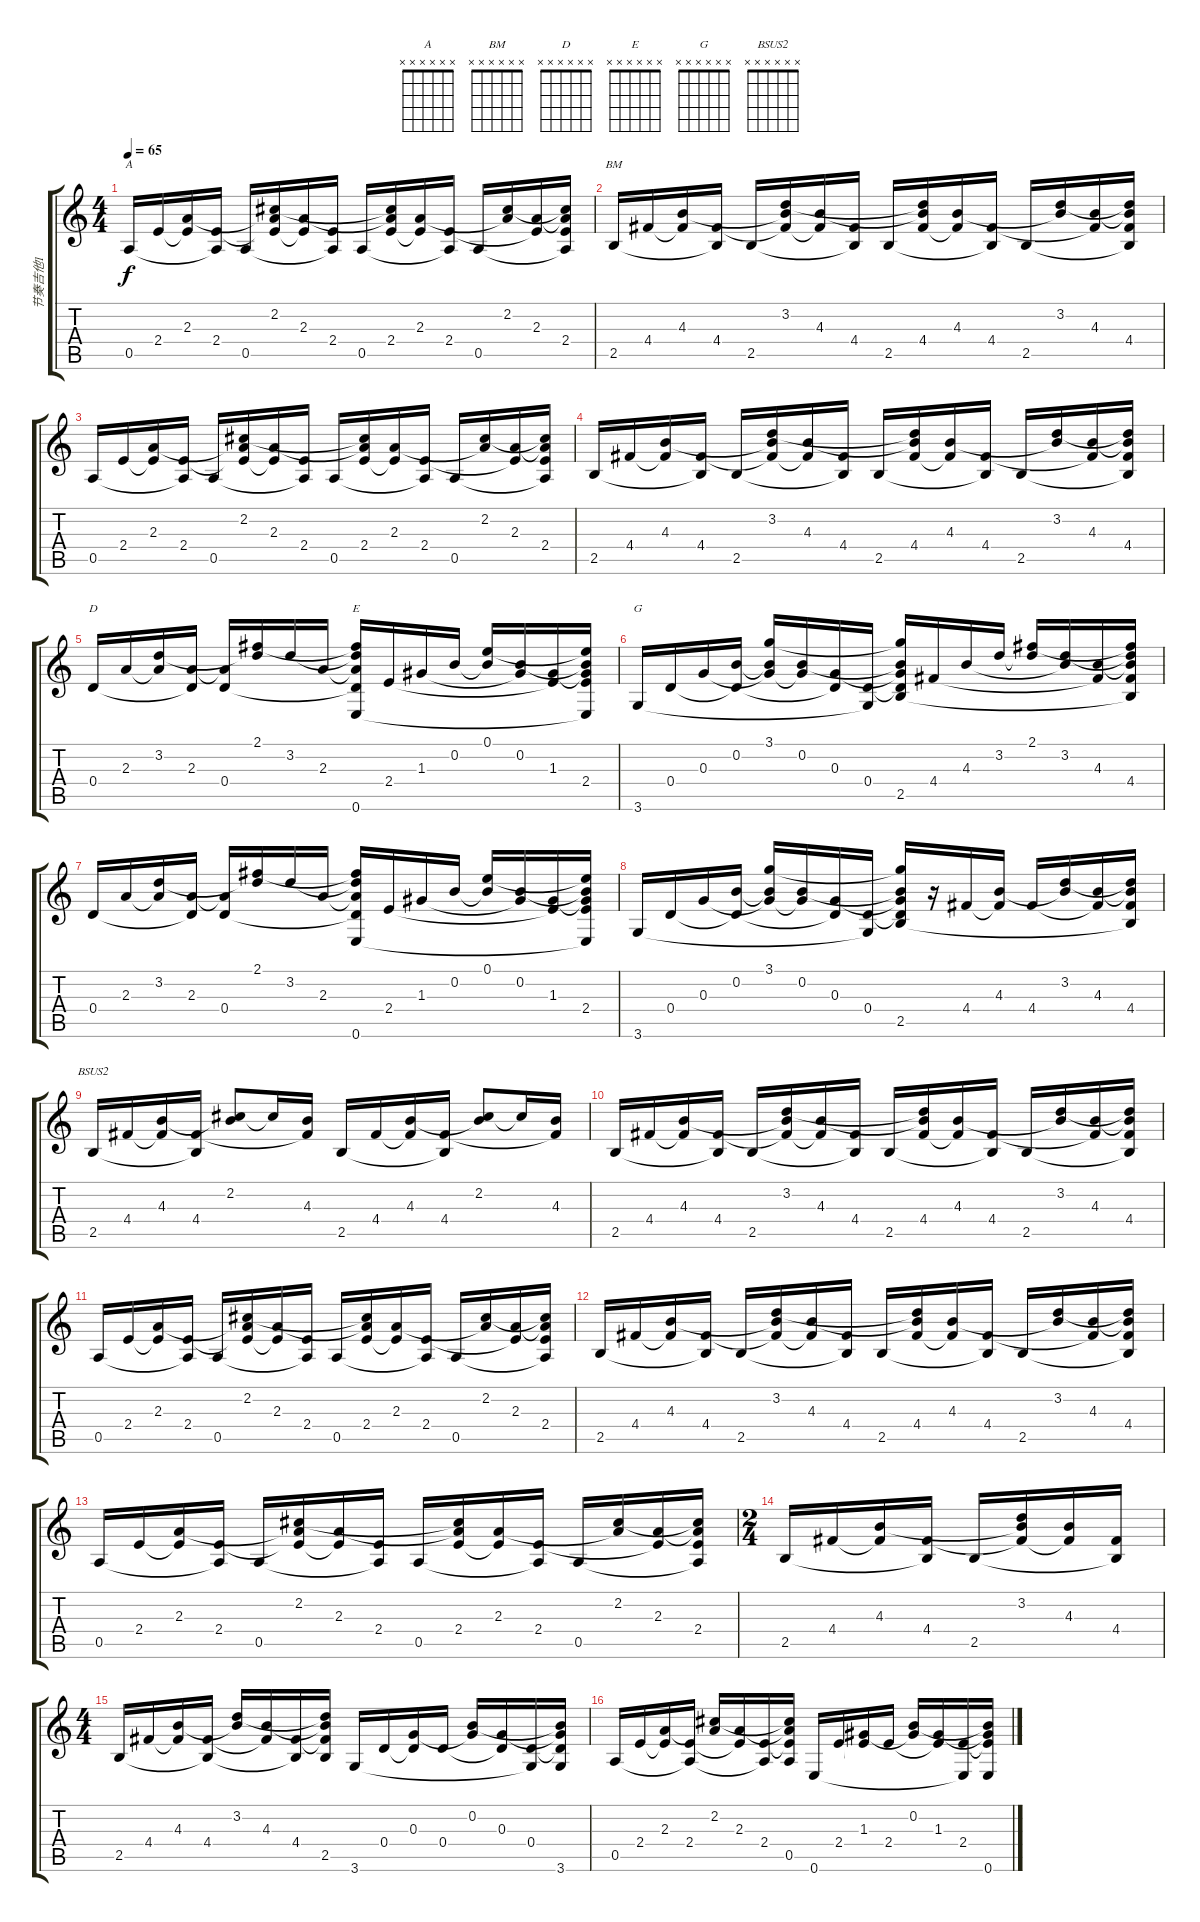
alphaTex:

\track ("节奏吉他1" "节奏吉他1") {instrument electricguitarclean}
\staff {score tabs}
\tuning (E4 B3 G3 D3 A2 E2) {hide}
\chord ("A" x x x x x x) {firstfret 0}
\chord ("BM" x x x x x x) {firstfret 0}
\chord ("D" x x x x x x) {firstfret 0}
\chord ("E" x x x x x x) {firstfret 0}
\chord ("G" x x x x x x) {firstfret 0}
\chord ("BSUS2" x x x x x x) {firstfret 0}
\ts (4 4)
\tempo 65
\clef g2
\ks c
0.5.16{ch "A" dy f} 2.4.16 (2.3 2.4{t}).16 (2.4 0.5{t}).16 0.5.16 (2.2 2.3{t} 2.4{t}).16 (2.3 2.4{t}).16 (2.4 0.5{t}).16 0.5.16 (2.2{t} 2.3{t} 2.4).16 (2.3 2.4{t}).16 (2.4 0.5{t}).16 0.5.16 (2.2 2.3{t}).16 (2.3 2.4{t}).16 (2.2{t} 2.3{t} 2.4 0.5{t}).16 |
2.5.16{ch "BM"} 4.4.16 (4.3 4.4{t}).16 (4.4 2.5{t}).16 2.5.16 (3.2 4.3{t} 4.4{t}).16 (4.3 4.4{t}).16 (4.4 2.5{t}).16 2.5.16 (3.2{t} 4.3{t} 4.4).16 (4.3 4.4{t}).16 (4.4 2.5{t}).16 2.5.16 (3.2 4.3{t}).16 (4.3 4.4{t}).16 (3.2{t} 4.3{t} 4.4 2.5{t}).16 |
0.5.16 2.4.16 (2.3 2.4{t}).16 (2.4 0.5{t}).16 0.5.16 (2.2 2.3{t} 2.4{t}).16 (2.3 2.4{t}).16 (2.4 0.5{t}).16 0.5.16 (2.2{t} 2.3{t} 2.4).16 (2.3 2.4{t}).16 (2.4 0.5{t}).16 0.5.16 (2.2 2.3{t}).16 (2.3 2.4{t}).16 (2.2{t} 2.3{t} 2.4 0.5{t}).16 |
2.5.16 4.4.16 (4.3 4.4{t}).16 (4.4 2.5{t}).16 2.5.16 (3.2 4.3{t} 4.4{t}).16 (4.3 4.4{t}).16 (4.4 2.5{t}).16 2.5.16 (3.2{t} 4.3{t} 4.4).16 (4.3 4.4{t}).16 (4.4 2.5{t}).16 2.5.16 (3.2 4.3{t}).16 (4.3 4.4{t}).16 (3.2{t} 4.3{t} 4.4 2.5{t}).16 |
0.4.16{ch "D"} 2.3.16 (3.2 2.3{t}).16 (2.3 0.4{t}).16 (2.3{t} 0.4).16 (2.1 3.2{t}).16 3.2.16 2.3.16 (2.1{t} 3.2{t} 2.3{t} 0.4{t} 0.6).16{ch "E"} 2.4.16 1.3.16 0.2.16 (0.1 0.2{t}).16 (0.2 1.3{t}).16 (1.3 2.4{t}).16 (0.1{t} 0.2{t} 1.3{t} 2.4 0.6{t}).16 |
3.6.16{ch "G"} 0.4.16 0.3.16 (0.2 0.4{t}).16 (3.1 0.2{t} 0.3{t}).16 (0.2 0.3{t}).16 (0.3 0.4{t}).16 (0.4 3.6{t}).16 (3.1{t} 0.2{t} 0.3{t} 0.4{t} 2.5).16 4.4.16 4.3.16 3.2.16 (2.1 3.2{t}).16 (3.2 4.3{t}).16 (4.3 4.4{t}).16 (2.1{t} 3.2{t} 4.3{t} 4.4 2.5{t}).16 |
0.4.16 2.3.16 (3.2 2.3{t}).16 (2.3 0.4{t}).16 (2.3{t} 0.4).16 (2.1 3.2{t}).16 3.2.16 2.3.16 (2.1{t} 3.2{t} 2.3{t} 0.4{t} 0.6).16 2.4.16 1.3.16 0.2.16 (0.1 0.2{t}).16 (0.2 1.3{t}).16 (1.3 2.4{t}).16 (0.1{t} 0.2{t} 1.3{t} 2.4 0.6{t}).16 |
3.6.16 0.4.16 0.3.16 (0.2 0.4{t}).16 (3.1 0.2{t} 0.3{t}).16 (0.2 0.3{t}).16 (0.3 0.4{t}).16 (0.4 3.6{t}).16 (3.1{t} 0.2{t} 0.3{t} 0.4{t} 2.5).16 r.16 4.4.16 (4.3 4.4{t}).16 4.4.16 (3.2 4.3{t}).16 (4.3 4.4{t}).16 (3.2{t} 4.3{t} 4.4 2.5{t}).16 |
2.5.16{ch "BSUS2"} 4.4.16 (4.3 4.4{t}).16 (4.4 2.5{t}).16 (2.2 4.3{t}).8 2.2{t}.16 (4.3 4.4{t}).16 2.5.16 4.4.16 (4.3 4.4{t}).16 (4.4 2.5{t}).16 (2.2 4.3{t}).8 2.2{t}.16 (4.3 4.4{t}).16 |
2.5.16 4.4.16 (4.3 4.4{t}).16 (4.4 2.5{t}).16 2.5.16 (3.2 4.3{t} 4.4{t}).16 (4.3 4.4{t}).16 (4.4 2.5{t}).16 2.5.16 (3.2{t} 4.3{t} 4.4).16 (4.3 4.4{t}).16 (4.4 2.5{t}).16 2.5.16 (3.2 4.3{t}).16 (4.3 4.4{t}).16 (3.2{t} 4.3{t} 4.4 2.5{t}).16 |
0.5.16 2.4.16 (2.3 2.4{t}).16 (2.4 0.5{t}).16 0.5.16 (2.2 2.3{t} 2.4{t}).16 (2.3 2.4{t}).16 (2.4 0.5{t}).16 0.5.16 (2.2{t} 2.3{t} 2.4).16 (2.3 2.4{t}).16 (2.4 0.5{t}).16 0.5.16 (2.2 2.3{t}).16 (2.3 2.4{t}).16 (2.2{t} 2.3{t} 2.4 0.5{t}).16 |
2.5.16 4.4.16 (4.3 4.4{t}).16 (4.4 2.5{t}).16 2.5.16 (3.2 4.3{t} 4.4{t}).16 (4.3 4.4{t}).16 (4.4 2.5{t}).16 2.5.16 (3.2{t} 4.3{t} 4.4).16 (4.3 4.4{t}).16 (4.4 2.5{t}).16 2.5.16 (3.2 4.3{t}).16 (4.3 4.4{t}).16 (3.2{t} 4.3{t} 4.4 2.5{t}).16 |
0.5.16 2.4.16 (2.3 2.4{t}).16 (2.4 0.5{t}).16 0.5.16 (2.2 2.3{t} 2.4{t}).16 (2.3 2.4{t}).16 (2.4 0.5{t}).16 0.5.16 (2.2{t} 2.3{t} 2.4).16 (2.3 2.4{t}).16 (2.4 0.5{t}).16 0.5.16 (2.2 2.3{t}).16 (2.3 2.4{t}).16 (2.2{t} 2.3{t} 2.4 0.5{t}).16 |
\ts (2 4)
2.5.16 4.4.16 (4.3 4.4{t}).16 (4.4 2.5{t}).16 2.5.16 (3.2 4.3{t} 4.4{t}).16 (4.3 4.4{t}).16 (4.4 2.5{t}).16 |
\ts (4 4)
2.5.16 4.4.16 (4.3 4.4{t}).16 (4.4 2.5{t}).16 (3.2 4.3{t}).16 (4.3 4.4{t}).16 (4.4 2.5{t}).16 (3.2{t} 4.3{t} 4.4{t} 2.5).16 3.6.16 0.4.16 (0.3 0.4{t}).16 0.4.16 (0.2 0.3{t}).16 (0.3 0.4{t}).16 (0.4 3.6{t}).16 (0.2{t} 0.3{t} 0.4{t} 3.6).16 |
0.5.16 2.4.16 (2.3 2.4{t}).16 (2.4 0.5{t}).16 (2.2 2.3{t}).16 (2.3 2.4{t}).16 (2.4 0.5{t}).16 (2.2{t} 2.3{t} 2.4{t} 0.5).16 0.6.16 2.4.16 (1.3 2.4{t}).16 2.4.16 (0.2 1.3{t}).16 (1.3 2.4{t}).16 (2.4 0.6{t}).16 (0.2{t} 1.3{t} 2.4{t} 0.6).16
